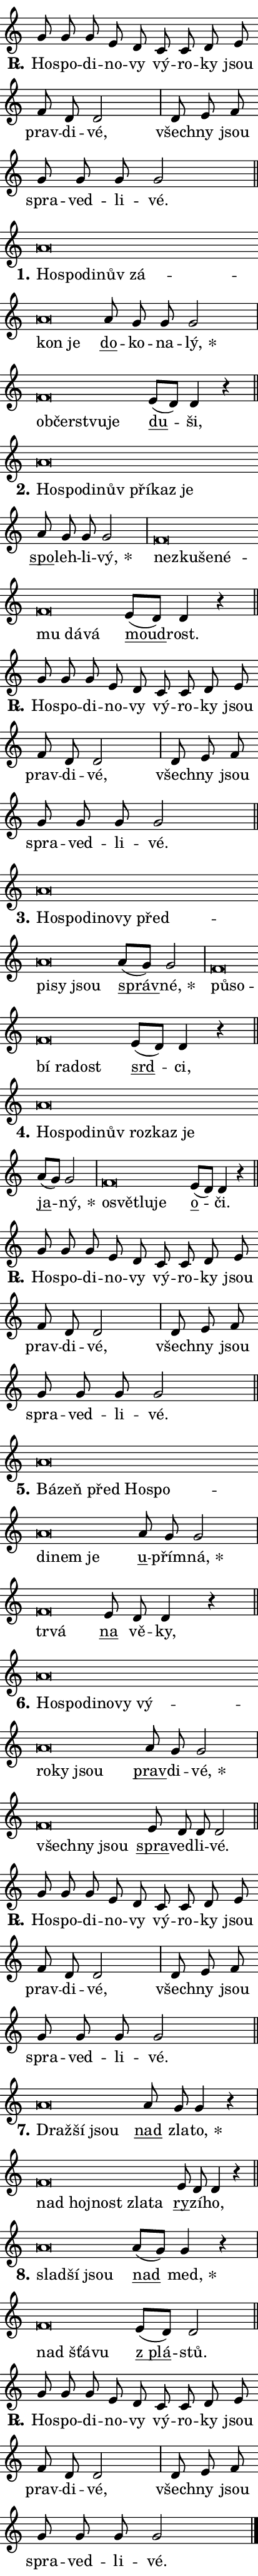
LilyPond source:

\version "2.22.1"
\header { tagline = "" }
\paper {
  indent = 0\cm
  top-margin = 0\cm
  right-margin = 0\cm
  bottom-margin = 0\cm
  left-margin = 0\cm
  paper-width = 7\cm
  page-breaking = #ly:one-page-breaking
  system-system-spacing.basic-distance = #11
  score-system-spacing.basic-distance = #11
  ragged-last = ##f
}


%% Author: Thomas Morley
%% https://lists.gnu.org/archive/html/lilypond-user/2020-05/msg00002.html
#(define (line-position grob)
"Returns position of @var[grob} in current system:
   @code{'start}, if at first time-step
   @code{'end}, if at last time-step
   @code{'middle} otherwise
"
  (let* ((col (ly:item-get-column grob))
         (ln (ly:grob-object col 'left-neighbor))
         (rn (ly:grob-object col 'right-neighbor))
         (col-to-check-left (if (ly:grob? ln) ln col))
         (col-to-check-right (if (ly:grob? rn) rn col))
         (break-dir-left
           (and
             (ly:grob-property col-to-check-left 'non-musical #f)
             (ly:item-break-dir col-to-check-left)))
         (break-dir-right
           (and
             (ly:grob-property col-to-check-right 'non-musical #f)
             (ly:item-break-dir col-to-check-right))))
        (cond ((eqv? 1 break-dir-left) 'start)
              ((eqv? -1 break-dir-right) 'end)
              (else 'middle))))

#(define (tranparent-at-line-position vctor)
  (lambda (grob)
  "Relying on @code{line-position} select the relevant enry from @var{vctor}.
Used to determine transparency,"
    (case (line-position grob)
      ((end) (not (vector-ref vctor 0)))
      ((middle) (not (vector-ref vctor 1)))
      ((start) (not (vector-ref vctor 2))))))

noteHeadBreakVisibility =
#(define-music-function (break-visibility)(vector?)
"Makes @code{NoteHead}s transparent relying on @var{break-visibility}"
#{
  \override NoteHead.transparent =
    #(tranparent-at-line-position break-visibility)
#})

#(define delete-ledgers-for-transparent-note-heads
  (lambda (grob)
    "Reads whether a @code{NoteHead} is transparent.
If so this @code{NoteHead} is removed from @code{'note-heads} from
@var{grob}, which is supposed to be @code{LedgerLineSpanner}.
As a result ledgers are not printed for this @code{NoteHead}"
    (let* ((nhds-array (ly:grob-object grob 'note-heads))
           (nhds-list
             (if (ly:grob-array? nhds-array)
                 (ly:grob-array->list nhds-array)
                 '()))
           ;; Relies on the transparent-property being done before
           ;; Staff.LedgerLineSpanner.after-line-breaking is executed.
           ;; This is fragile ...
           (to-keep
             (remove
               (lambda (nhd)
                 (ly:grob-property nhd 'transparent #f))
               nhds-list)))
      ;; TODO find a better method to iterate over grob-arrays, similiar
      ;; to filter/remove etc for lists
      ;; For now rebuilt from scratch
      (set! (ly:grob-object grob 'note-heads)  '())
      (for-each
        (lambda (nhd)
          (ly:pointer-group-interface::add-grob grob 'note-heads nhd))
        to-keep))))

hideNotes = {
  \noteHeadBreakVisibility #begin-of-line-visible
}
unHideNotes = {
  \noteHeadBreakVisibility #all-visible
}

% work-around for resetting accidentals
% https://lilypond.org/doc/v2.23/Documentation/notation/displaying-rhythms#unmetered-music
cadenzaMeasure = {
  \cadenzaOff
  \partial 1024 s1024
  \cadenzaOn
}

#(define-markup-command (accent layout props text) (markup?)
  "Underline accented syllable"
  (interpret-markup layout props
    #{\markup \override #'(offset . 4.3) \underline { #text }#}))

responsum = \markup \concat {
  "R" \hspace #-1.05 \path #0.1 #'((moveto 0 0.07) (lineto 0.9 0.8)) \hspace #0.05 "."
}

\layout {
    \context {
        \Staff
        \remove "Time_signature_engraver"
        \override LedgerLineSpanner.after-line-breaking = #delete-ledgers-for-transparent-note-heads
    }
    \context {
        \Voice {
            \override NoteHead.output-attributes = #'((class . "notehead"))
            \override Hairpin.height = #0.55
        }
    }
    \context {
        \Lyrics {
            \override StanzaNumber.output-attributes = #'((class . "stanzanumber"))
            \override LyricSpace.minimum-distance = #0.9
            \override LyricText.font-name = #"TeX Gyre Schola"
            \override LyricText.font-size = 1
            \override StanzaNumber.font-name = #"TeX Gyre Schola Bold"
            \override StanzaNumber.font-size = 1
        }
    }
}

% magnetic-lyrics.ily
%
%   written by
%     Jean Abou Samra <jean@abou-samra.fr>
%     Werner Lemberg <wl@gnu.org>
%
%   adapted by
%     Jiri Hon <jiri.hon@gmail.com>
%
% Version 2022-Apr-15

% https://www.mail-archive.com/lilypond-user@gnu.org/msg149350.html

#(define (Left_hyphen_pointer_engraver context)
   "Collect syllable-hyphen-syllable occurrences in lyrics and store
them in properties.  This engraver only looks to the left.  For
example, if the lyrics input is @code{foo -- bar}, it does the
following.

@itemize @bullet
@item
Set the @code{text} property of the @code{LyricHyphen} grob between
@q{foo} and @q{bar} to @code{foo}.

@item
Set the @code{left-hyphen} property of the @code{LyricText} grob with
text @q{foo} to the @code{LyricHyphen} grob between @q{foo} and
@q{bar}.
@end itemize

Use this auxiliary engraver in combination with the
@code{lyric-@/text::@/apply-@/magnetic-@/offset!} hook."
   (let ((hyphen #f)
         (text #f))
     (make-engraver
      (acknowledgers
       ((lyric-syllable-interface engraver grob source-engraver)
        (set! text grob)))
      (end-acknowledgers
       ((lyric-hyphen-interface engraver grob source-engraver)
        ;(when (not (grob::has-interface grob 'lyric-space-interface))
          (set! hyphen grob)));)
      ((stop-translation-timestep engraver)
       (when (and text hyphen)
         (ly:grob-set-object! text 'left-hyphen hyphen))
       (set! text #f)
       (set! hyphen #f)))))

#(define (lyric-text::apply-magnetic-offset! grob)
   "If the space between two syllables is less than the value in
property @code{LyricText@/.details@/.squash-threshold}, move the right
syllable to the left so that it gets concatenated with the left
syllable.

Use this function as a hook for
@code{LyricText@/.after-@/line-@/breaking} if the
@code{Left_@/hyphen_@/pointer_@/engraver} is active."
   (let ((hyphen (ly:grob-object grob 'left-hyphen #f)))
     (when hyphen
       (let ((left-text (ly:spanner-bound hyphen LEFT)))
         (when (grob::has-interface left-text 'lyric-syllable-interface)
           (let* ((common (ly:grob-common-refpoint grob left-text X))
                  (this-x-ext (ly:grob-extent grob common X))
                  (left-x-ext
                   (begin
                     ;; Trigger magnetism for left-text.
                     (ly:grob-property left-text 'after-line-breaking)
                     (ly:grob-extent left-text common X)))
                  ;; `delta` is the gap width between two syllables.
                  (delta (- (interval-start this-x-ext)
                            (interval-end left-x-ext)))
                  (details (ly:grob-property grob 'details))
                  (threshold (assoc-get 'squash-threshold details 0.2)))
             (when (< delta threshold)
               (let* (;; We have to manipulate the input text so that
                      ;; ligatures crossing syllable boundaries are not
                      ;; disabled.  For languages based on the Latin
                      ;; script this is essentially a beautification.
                      ;; However, for non-Western scripts it can be a
                      ;; necessity.
                      (lt (ly:grob-property left-text 'text))
                      (rt (ly:grob-property grob 'text))
                      (is-space (grob::has-interface hyphen 'lyric-space-interface))
                      (space (if is-space " " ""))
                      (space-markup (grob-interpret-markup grob " "))
                      (space-size (interval-length (ly:stencil-extent space-markup X)))
                      (extra-delta (if is-space space-size 0))
                      ;; Append new syllable.
                      (ltrt-space (if (and (string? lt) (string? rt))
                                (string-append lt space rt)
                                (make-concat-markup (list lt space rt))))
                      ;; Right-align `ltrt` to the right side.
                      (ltrt-space-markup (grob-interpret-markup
                               grob
                               (make-translate-markup
                                (cons (interval-length this-x-ext) 0)
                                (make-right-align-markup ltrt-space)))))
                 (begin
                   ;; Don't print `left-text`.
                   (ly:grob-set-property! left-text 'stencil #f)
                   ;; Set text and stencil (which holds all collected
                   ;; syllables so far) and shift it to the left.
                   (ly:grob-set-property! grob 'text ltrt-space)
                   (ly:grob-set-property! grob 'stencil ltrt-space-markup)
                   (ly:grob-translate-axis! grob (- (- delta extra-delta)) X))))))))))


#(define (lyric-hyphen::displace-bounds-first grob)
   ;; Make very sure this callback isn't triggered too early.
   (let ((left (ly:spanner-bound grob LEFT))
         (right (ly:spanner-bound grob RIGHT)))
     (ly:grob-property left 'after-line-breaking)
     (ly:grob-property right 'after-line-breaking)
     (ly:lyric-hyphen::print grob)))

squashThreshold = #0.4

\layout {
  \context {
    \Lyrics
    \consists #Left_hyphen_pointer_engraver
    \override LyricText.after-line-breaking =
      #lyric-text::apply-magnetic-offset!
    \override LyricHyphen.stencil = #lyric-hyphen::displace-bounds-first
    \override LyricText.details.squash-threshold = \squashThreshold
    \override LyricHyphen.minimum-distance = 0
    \override LyricHyphen.minimum-length = \squashThreshold
  }
}

squash = \override LyricText.details.squash-threshold = 9999
unSquash = \override LyricText.details.squash-threshold = \squashThreshold

left = \override LyricText.self-alignment-X = #LEFT
unLeft = \revert LyricText.self-alignment-X

starOffset = #(lambda (grob) 
                (let ((x_offset (ly:self-alignment-interface::aligned-on-x-parent grob)))
                  (if (= x_offset 0) 0 (+ x_offset 1.2))))

star = #(define-music-function (syllable)(string?)
"Append star separator at the end of a syllable"
#{
  \once \override LyricText.X-offset = #starOffset
  \lyricmode { \markup {
    #syllable
    \override #'((font-name . "TeX Gyre Schola Bold")) \hspace #0.2 \lower #0.65 \larger "*"
  } }
#})

starAccent = #(define-music-function (syllable)(string?)
"Append star separator at the end of a syllable and make accent"
#{
  \once \override LyricText.X-offset = #starOffset
  \lyricmode { \markup {
    \accent #syllable
    \override #'((font-name . "TeX Gyre Schola Bold")) \hspace #0.2 \lower #0.65 \larger "*"
  } }
#})

breath = #(define-music-function (syllable)(string?)
"Append breathing indicator at the end of a syllable"
#{
  \lyricmode { \markup { #syllable "+" } }
#})

optionalBreath = #(define-music-function (syllable)(string?)
"Append optional breathing indicator at the end of a syllable"
#{
  \lyricmode { \markup { #syllable "(+)" } }
#})


\score {
    <<
        \new Voice = "melody" { \cadenzaOn \key c \major \relative { g'8 g g e d \bar "" c c d e \bar "" f d d2 \cadenzaMeasure \bar "|" d8 e f \bar "" g g g g2 \cadenzaMeasure \bar "||" \break }
\relative { a'\breve*1/16 \hideNotes \breve*1/16 \bar "" \breve*1/16 \bar "" \breve*1/16 \bar "" \breve*1/16 \bar "" \breve*1/16 \breve*1/16 \bar "" \unHideNotes \bar "" a8 g g g2 \cadenzaMeasure \bar "|" f\breve*1/16 \hideNotes \breve*1/16 \bar "" \breve*1/16 \breve*1/16 \bar "" \unHideNotes \bar "" e8[( d)] d4 r \cadenzaMeasure \bar "||" \break }
\relative { a'\breve*1/16 \hideNotes \breve*1/16 \bar "" \breve*1/16 \bar "" \breve*1/16 \bar "" \breve*1/16 \bar "" \breve*1/16 \breve*1/16 \bar "" \unHideNotes \bar "" a8 g g g2 \cadenzaMeasure \bar "|" f\breve*1/16 \hideNotes \breve*1/16 \bar "" \breve*1/16 \bar "" \breve*1/16 \bar "" \breve*1/16 \bar "" \breve*1/16 \breve*1/16 \bar "" \unHideNotes \bar "" e8[( d)] d4 r \cadenzaMeasure \bar "||" \break }
\relative { g'8 g g e d \bar "" c c d e \bar "" f d d2 \cadenzaMeasure \bar "|" d8 e f \bar "" g g g g2 \cadenzaMeasure \bar "||" \break }
\relative { a'\breve*1/16 \hideNotes \breve*1/16 \bar "" \breve*1/16 \bar "" \breve*1/16 \bar "" \breve*1/16 \bar "" \breve*1/16 \bar "" \breve*1/16 \bar "" \breve*1/16 \breve*1/16 \bar "" \unHideNotes \bar "" a8[( g)] g2 \cadenzaMeasure \bar "|" f\breve*1/16 \hideNotes \breve*1/16 \bar "" \breve*1/16 \bar "" \breve*1/16 \breve*1/16 \bar "" \unHideNotes \bar "" e8[( d)] d4 r \cadenzaMeasure \bar "||" \break }
\relative { a'\breve*1/16 \hideNotes \breve*1/16 \bar "" \breve*1/16 \bar "" \breve*1/16 \bar "" \breve*1/16 \bar "" \breve*1/16 \breve*1/16 \bar "" \unHideNotes \bar "" a8[( g)] g2 \cadenzaMeasure \bar "|" f\breve*1/16 \hideNotes \breve*1/16 \bar "" \breve*1/16 \breve*1/16 \bar "" \unHideNotes \bar "" e8[( d)] d4 r \cadenzaMeasure \bar "||" \break }
\relative { g'8 g g e d \bar "" c c d e \bar "" f d d2 \cadenzaMeasure \bar "|" d8 e f \bar "" g g g g2 \cadenzaMeasure \bar "||" \break }
\relative { a'\breve*1/16 \hideNotes \breve*1/16 \bar "" \breve*1/16 \bar "" \breve*1/16 \bar "" \breve*1/16 \bar "" \breve*1/16 \bar "" \breve*1/16 \breve*1/16 \bar "" \unHideNotes \bar "" a8 g g2 \cadenzaMeasure \bar "|" f\breve*1/16 \hideNotes \breve*1/16 \bar "" \unHideNotes \bar "" e8 d d4 r \cadenzaMeasure \bar "||" \break }
\relative { a'\breve*1/16 \hideNotes \breve*1/16 \bar "" \breve*1/16 \bar "" \breve*1/16 \bar "" \breve*1/16 \bar "" \breve*1/16 \bar "" \breve*1/16 \bar "" \breve*1/16 \breve*1/16 \bar "" \unHideNotes \bar "" a8 g g2 \cadenzaMeasure \bar "|" f\breve*1/16 \hideNotes \breve*1/16 \breve*1/16 \bar "" \unHideNotes \bar "" e8 d d d2 \cadenzaMeasure \bar "||" \break }
\relative { g'8 g g e d \bar "" c c d e \bar "" f d d2 \cadenzaMeasure \bar "|" d8 e f \bar "" g g g g2 \cadenzaMeasure \bar "||" \break }
\relative { a'\breve*1/16 \hideNotes \breve*1/16 \breve*1/16 \bar "" \unHideNotes \bar "" a8 g g4 r \cadenzaMeasure \bar "|" f\breve*1/16 \hideNotes \breve*1/16 \bar "" \breve*1/16 \bar "" \breve*1/16 \breve*1/16 \bar "" \unHideNotes \bar "" e8 d d4 r \cadenzaMeasure \bar "||" \break }
\relative { a'\breve*1/16 \hideNotes \breve*1/16 \breve*1/16 \bar "" \unHideNotes \bar "" a8[( g)] g4 r \cadenzaMeasure \bar "|" f\breve*1/16 \hideNotes \breve*1/16 \breve*1/16 \bar "" \unHideNotes \bar "" e8[( d)] d2 \cadenzaMeasure \bar "||" \break }
\relative { g'8 g g e d \bar "" c c d e \bar "" f d d2 \cadenzaMeasure \bar "|" d8 e f \bar "" g g g g2 \cadenzaMeasure \bar "||" \break } \bar "|." }
        \new Lyrics \lyricsto "melody" { \lyricmode { \set stanza = \responsum
Ho -- spo -- di -- no -- vy vý -- ro -- ky jsou prav -- di -- vé, všech -- ny jsou spra -- ved -- li -- vé.
\set stanza = "1."
\left Ho -- \squash spo -- di -- nův zá -- kon je \unLeft \unSquash \markup \accent do -- ko -- na -- \star lý, \left ob -- \squash čer -- stvu -- je \unLeft \unSquash \markup \accent du -- ši,
\set stanza = "2."
\left Ho -- \squash spo -- di -- nův pří -- kaz je \unLeft \unSquash \markup \accent spo -- leh -- li -- \star vý, \left ne -- \squash zku -- še -- né -- mu dá -- vá \unLeft \unSquash \markup \accent moud -- rost.
\set stanza = \responsum
Ho -- spo -- di -- no -- vy vý -- ro -- ky jsou prav -- di -- vé, všech -- ny jsou spra -- ved -- li -- vé.
\set stanza = "3."
\left Ho -- \squash spo -- di -- no -- vy před -- pi -- sy jsou \unLeft \unSquash \markup \accent správ -- \star né, \left pů -- \squash so -- bí ra -- dost \unLeft \unSquash \markup \accent srd -- ci,
\set stanza = "4."
\left Ho -- \squash spo -- di -- nův roz -- kaz je \unLeft \unSquash \markup \accent ja -- \star ný, \left o -- \squash svět -- lu -- je \unLeft \unSquash \markup \accent o -- či.
\set stanza = \responsum
Ho -- spo -- di -- no -- vy vý -- ro -- ky jsou prav -- di -- vé, všech -- ny jsou spra -- ved -- li -- vé.
\set stanza = "5."
\left Bá -- \squash zeň před Ho -- spo -- di -- nem je \unLeft \unSquash \markup \accent u -- přím -- \star ná, \left tr -- \squash vá \unLeft \unSquash \markup \accent na vě -- ky,
\set stanza = "6."
\left Ho -- \squash spo -- di -- no -- vy vý -- ro -- ky jsou \unLeft \unSquash \markup \accent prav -- di -- \star vé, \left všech -- \squash ny jsou \unLeft \unSquash \markup \accent spra -- ved -- li -- vé.
\set stanza = \responsum
Ho -- spo -- di -- no -- vy vý -- ro -- ky jsou prav -- di -- vé, všech -- ny jsou spra -- ved -- li -- vé.
\set stanza = "7."
\left Draž -- \squash ší jsou \unLeft \unSquash \markup \accent nad zla -- \star to, \left nad \squash hoj -- nost zla -- ta \unLeft \unSquash \markup \accent ry -- zí -- ho,
\set stanza = "8."
\left slad -- \squash ší jsou \unLeft \unSquash \markup \accent nad \star med, \left nad \squash šťá -- vu \unLeft \unSquash \markup \accent "z plá" -- stů.
\set stanza = \responsum
Ho -- spo -- di -- no -- vy vý -- ro -- ky jsou prav -- di -- vé, všech -- ny jsou spra -- ved -- li -- vé. } }
    >>
    \layout {}
}
